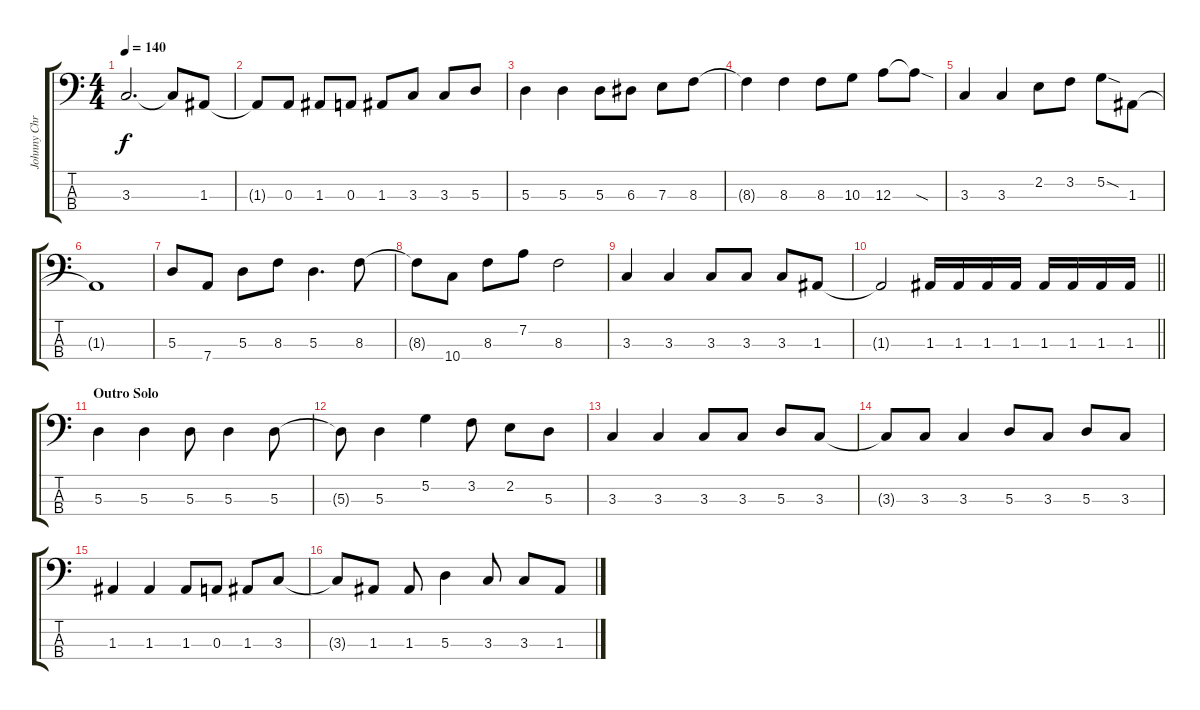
\track ("Johnny Christ" "Johnny Chr") {instrument electricbasspick}
\staff {score tabs}
\tuning (G2 D2 A1 D1) {hide}
\ts (4 4)
\tempo 140
\clef f4
\ks c
3.3.2{d dy f} 3.3{t}.8 1.3.8 |
1.3{t}.8 0.3.8 1.3.8 0.3.8 1.3.8 3.3.8 3.3.8 5.3.8 |
5.3.4 5.3.4 5.3.8 6.3.8 7.3.8 8.3.8 |
8.3{t}.4 8.3.4 8.3.8 10.3.8 12.3.8 12.3{sod t}.8 |
3.3.4 3.3.4 2.2.8 3.2.8 5.2{sod}.8 1.3.8 |
1.3{t}.1 |
5.3.8 7.4.8 5.3.8 8.3.8 5.3.4{d} 8.3.8 |
8.3{t}.8 10.4.8 8.3.8 7.2.8 8.3.2 |
3.3.4 3.3.4 3.3.8 3.3.8 3.3.8 1.3.8 |
\barLineRight lightlight
1.3{t}.2 1.3.16 1.3.16 1.3.16 1.3.16 1.3.16 1.3.16 1.3.16 1.3.16 |
\section ("" "Outro Solo")
5.3.4 5.3.4 5.3.8 5.3.4 5.3.8 |
5.3{t}.8 5.3.4 5.2.4 3.2.8 2.2.8 5.3.8 |
3.3.4 3.3.4 3.3.8 3.3.8 5.3.8 3.3.8 |
3.3{t}.8 3.3.8 3.3.4 5.3.8 3.3.8 5.3.8 3.3.8 |
1.3.4 1.3.4 1.3.8 0.3.8 1.3.8 3.3.8 |
3.3{t}.8 1.3.8 1.3.8 5.3.4 3.3.8 3.3.8 1.3.8
